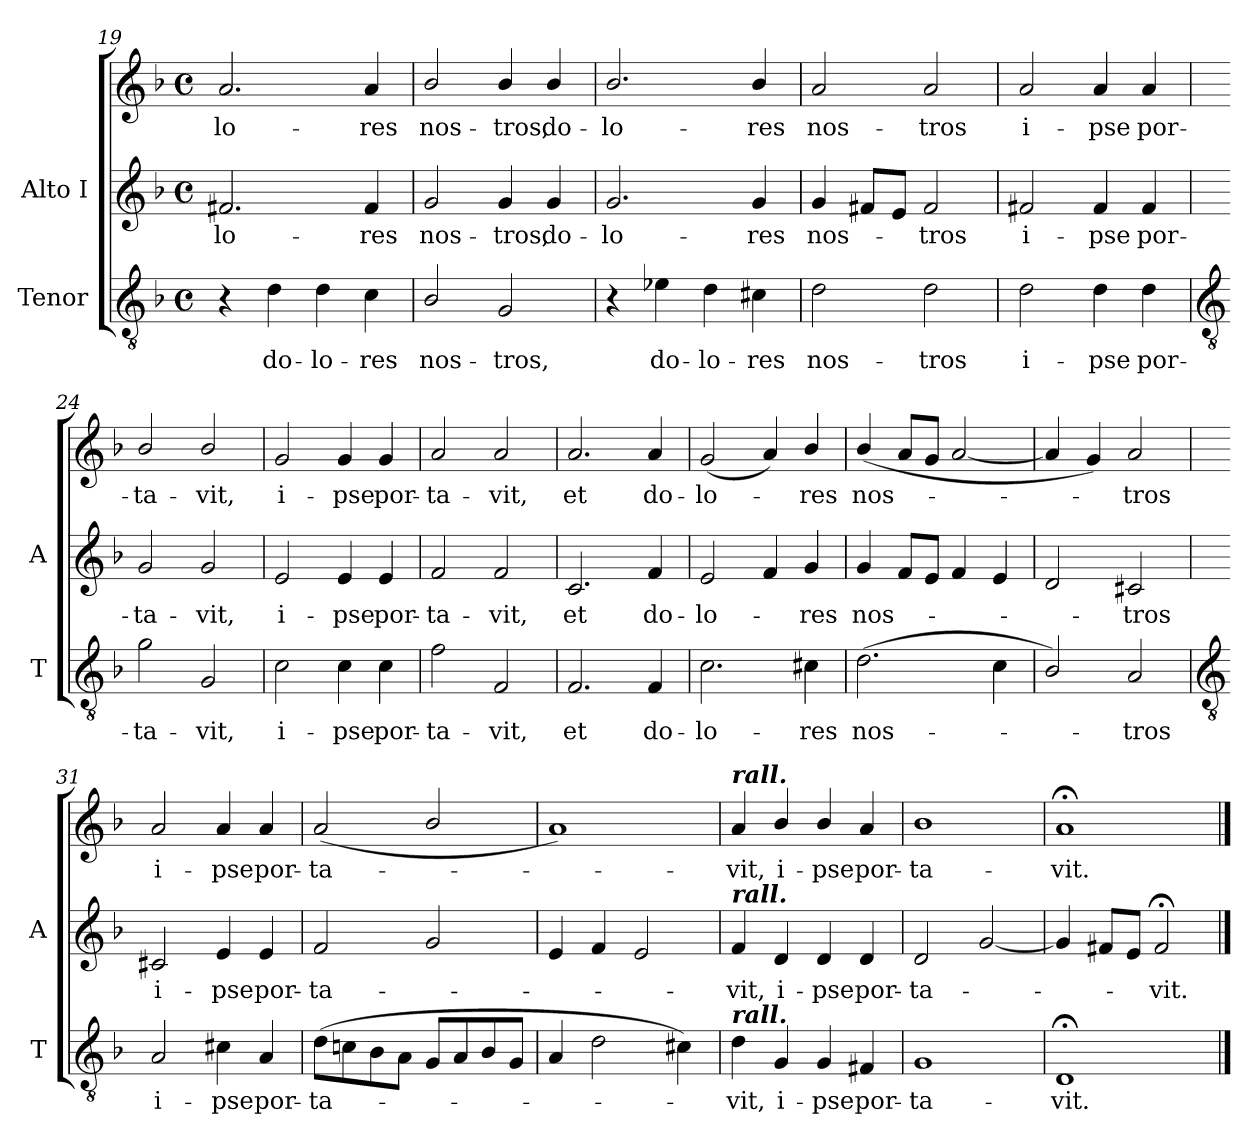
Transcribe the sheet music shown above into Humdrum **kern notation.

**kern	**text	**kern	**text	**kern	**text
*part2	*part2	*part1	*part1	*part1	*part1
*staff3	*staff3	*staff2	*staff2	*staff1	*staff1
*I"Tenor	*	*I"Alto I	*	*	*
*I'T	*	*I'A	*	*	*
*clefGv2	*	*clefG2	*	*clefG2	*
*k[b-]	*	*k[b-]	*	*k[b-]	*
*F:	*	*F:	*	*F:	*
*M4/4	*	*M4/4	*	*M4/4	*
*met(c)	*	*met(c)	*	*met(c)	*
=19	=19	=19	=19	=19	=19
!	!	!	!LO:LY:b	!	!LO:LY:b
4r	.	2.f#X	lo-	2.a	-lo-
!	!LO:LY:b	!	!	!	!
4d	do-	.	.	.	.
!	!LO:LY:b	!	!	!	!
4d	-lo-	.	.	.	.
!	!LO:LY:b	!	!LO:LY:b	!	!LO:LY:b
4c	-res	4f#	-res	4a	-res
=20	=20	=20	=20	=20	=20
!	!LO:LY:b	!	!LO:LY:b	!	!LO:LY:b
2B-/	nos-	2g	-nos-	2b-/	nos-
!	!LO:LY:b	!	!LO:LY:b	!	!LO:LY:b
2G	-tros,	4g	-tros,	4b-/	-tros,
!	!	!	!LO:LY:b	!	!LO:LY:b
.	.	4g	do-	4b-/	do-
=21	=21	=21	=21	=21	=21
!	!	!	!LO:LY:b	!	!LO:LY:b
4r	.	2.g	lo-	2.b-/	-lo-
!	!LO:LY:b	!	!	!	!
4e-X	do-	.	.	.	.
!	!LO:LY:b	!	!	!	!
4d	-lo-	.	.	.	.
!	!LO:LY:b	!	!LO:LY:b	!	!LO:LY:b
4c#X	-res	4g	-res	4b-/	-res
=22	=22	=22	=22	=22	=22
!	!LO:LY:b	!	!LO:LY:b	!	!LO:LY:b
2d	nos-	4g	nos-	2a	nos-
.	.	8f#XL	.	.	.
.	.	8eJ	.	.	.
!	!LO:LY:b	!	!LO:LY:b	!	!LO:LY:b
2d	-tros	2f#	tros	2a	-tros
=23	=23	=23	=23	=23	=23
!	!LO:LY:b	!	!LO:LY:b	!	!LO:LY:b
2d	i-	2f#X	-i-	2a	i-
!	!LO:LY:b	!	!LO:LY:b	!	!LO:LY:b
4d	-pse	4f#	-pse	4a	-pse
!	!LO:LY:b	!	!LO:LY:b	!	!LO:LY:b
4d	por-	4f#	por-	4a	por-
!!LO:LB:g=z
=24	=24	=24	=24	=24	=24
*clefGv2	*	*	*	*	*
!	!LO:LY:b	!	!LO:LY:b	!	!LO:LY:b
2g	-ta-	2g	ta-	2b-/	-ta-
!	!LO:LY:b	!	!LO:LY:b	!	!LO:LY:b
2G	-vit,	2g	-vit,	2b-/	-vit,
=25	=25	=25	=25	=25	=25
!	!LO:LY:b	!	!LO:LY:b	!	!LO:LY:b
2c	i-	2e	-i-	2g	i-
!	!LO:LY:b	!	!LO:LY:b	!	!LO:LY:b
4c	-pse	4e	-pse	4g	-pse
!	!LO:LY:b	!	!LO:LY:b	!	!LO:LY:b
4c	por-	4e	por-	4g	por-
=26	=26	=26	=26	=26	=26
!	!LO:LY:b	!	!LO:LY:b	!	!LO:LY:b
2f	-ta-	2f	ta-	2a	-ta-
!	!LO:LY:b	!	!LO:LY:b	!	!LO:LY:b
2F	-vit,	2f	-vit,	2a	-vit,
=27	=27	=27	=27	=27	=27
!	!LO:LY:b	!	!LO:LY:b	!	!LO:LY:b
2.F	et	2.c	-et	2.a	et
!	!LO:LY:b	!	!LO:LY:b	!	!LO:LY:b
4F	do-	4f	do-	4a	do-
=28	=28	=28	=28	=28	=28
!	!LO:LY:b	!	!LO:LY:b	!	!LO:LY:b
2.c	-lo-	2e	lo-	(<2g	-lo-
.	.	4f	.	4a)	.
!	!LO:LY:b	!	!LO:LY:b	!	!LO:LY:b
4c#X	-res	4g	res	4b-/	res
=29	=29	=29	=29	=29	=29
!	!LO:LY:b	!	!LO:LY:b	!	!LO:LY:b
(>2.d	nos-	4g	nos-	(<4b-/	nos-
.	.	8fL	.	8aL	.
.	.	8eJ	.	8gJ	.
.	.	4f	.	[2a	.
4c	.	4e	.	.	.
=30	=30	=30	=30	=30	=30
2B-/)	.	2d	.	4a]	.
.	.	.	.	4g)	.
!	!LO:LY:b	!	!LO:LY:b	!	!LO:LY:b
2A	tros	2c#X	tros	2a	tros
!!LO:LB:g=z
=31	=31	=31	=31	=31	=31
*clefGv2	*	*	*	*	*
!	!LO:LY:b	!	!LO:LY:b	!	!LO:LY:b
2A	i-	2c#X	-i-	2a	i-
!	!LO:LY:b	!	!LO:LY:b	!	!LO:LY:b
4c#X	-pse	4e	-pse	4a	-pse
!	!LO:LY:b	!	!LO:LY:b	!	!LO:LY:b
4A	por-	4e	por-	4a	por-
=32	=32	=32	=32	=32	=32
!	!LO:LY:b	!	!LO:LY:b	!	!LO:LY:b
(>8dL	-ta-	2f	ta-	(<2a	-ta-
8cn	.	.	.	.	.
8B-	.	.	.	.	.
8AJ	.	.	.	.	.
8GL	.	2g	.	2b-/	.
8A	.	.	.	.	.
8B-	.	.	.	.	.
8GJ	.	.	.	.	.
=33	=33	=33	=33	=33	=33
4A	.	4e	.	1a)	.
2d	.	4f	.	.	.
.	.	2e	.	.	.
4c#X)	.	.	.	.	.
=34	=34	=34	=34	=34	=34
!	!	!	!	!LO:TX:a:Bi:t=rall.	!
!	!	!LO:TX:a:Bi:t=rall.	!	!	!
!LO:TX:a:Bi:t=rall.	!	!	!	!	!
!	!LO:LY:b	!	!LO:LY:b	!	!LO:LY:b
4d	vit,	4f	-vit,	4a	vit,
!	!LO:LY:b	!	!LO:LY:b	!	!LO:LY:b
4G	i-	4d	i-	4b-/	i-
!	!LO:LY:b	!	!LO:LY:b	!	!LO:LY:b
4G	-pse	4d	-pse	4b-/	-pse
!	!LO:LY:b	!	!LO:LY:b	!	!LO:LY:b
4F#X	por-	4d	por-	4a	por-
=35	=35	=35	=35	=35	=35
!	!LO:LY:b	!	!LO:LY:b	!	!LO:LY:b
1G	-ta-	2d	-ta-	1b-	-ta-
.	.	[2g	.	.	.
=36	=36	=36	=36	=36	=36
!	!LO:LY:b	!	!	!	!LO:LY:b
1D;<	-vit.	4g]	.	1a;<	vit.
.	.	8f#XL	.	.	.
.	.	8eJ	.	.	.
!	!	!	!LO:LY:b	!	!
.	.	2f#;<	vit.	.	.
==	==	==	==	==	==
*-	*-	*-	*-	*-	*-
